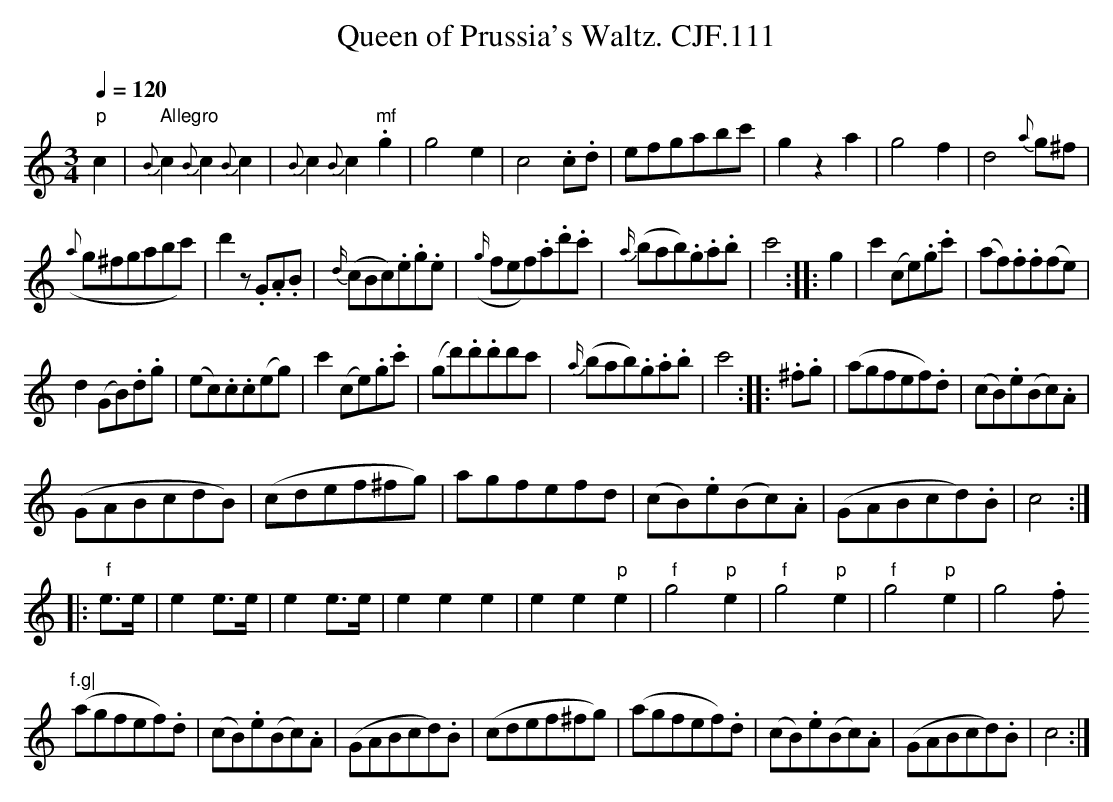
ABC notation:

X:1
T:Queen of Prussia's Waltz. CJF.111
M:3/4
L:1/8
Q:1/4=120
K:C
"p"c2|{B}" Allegro"c2{B}c2{B}c2|{B}c2{B}c2"mf".g2|\
g4e2|c4.c.d|efgabc'|g2z2a2|g4f2|d4{a}g^f|
({a}g^fgabc')|d'2z.G.A.B|{d/}(cBc).e.g.e|({g/}fef).a.d'.c'|\
{a/}(bab).g.a.b|c'4:||:g2|c'2(ce).g.c'|(af).f.f(fe)|
d2(GB).d.g|(ec).c.c(eg)|c'2(ce).g.c'|(gd').d'.d'd'c'|\
{a/}(bab).g.a.b|c'4:||:.^f.g|(agfef).d|(cB).e(Bc).A|
(GABcdB)|(cdef^fg)|agfefd|(cB).e(Bc).A|(GABcd).B|c4:|
|:" f"e>e|e2e>e|e2e>e|e2e2e2|e2e2"p"e2|\
" f"g4"p"e2|" f"g4"p"e2|" f"g4"p"e2|g4.^" f"f.g|
(agfef).d|(cB).e(Bc).A|(GABcd).B|(cdef^fg)|\
(agfef).d|(cB).e(Bc).A|(GABcd).B|c4:|
